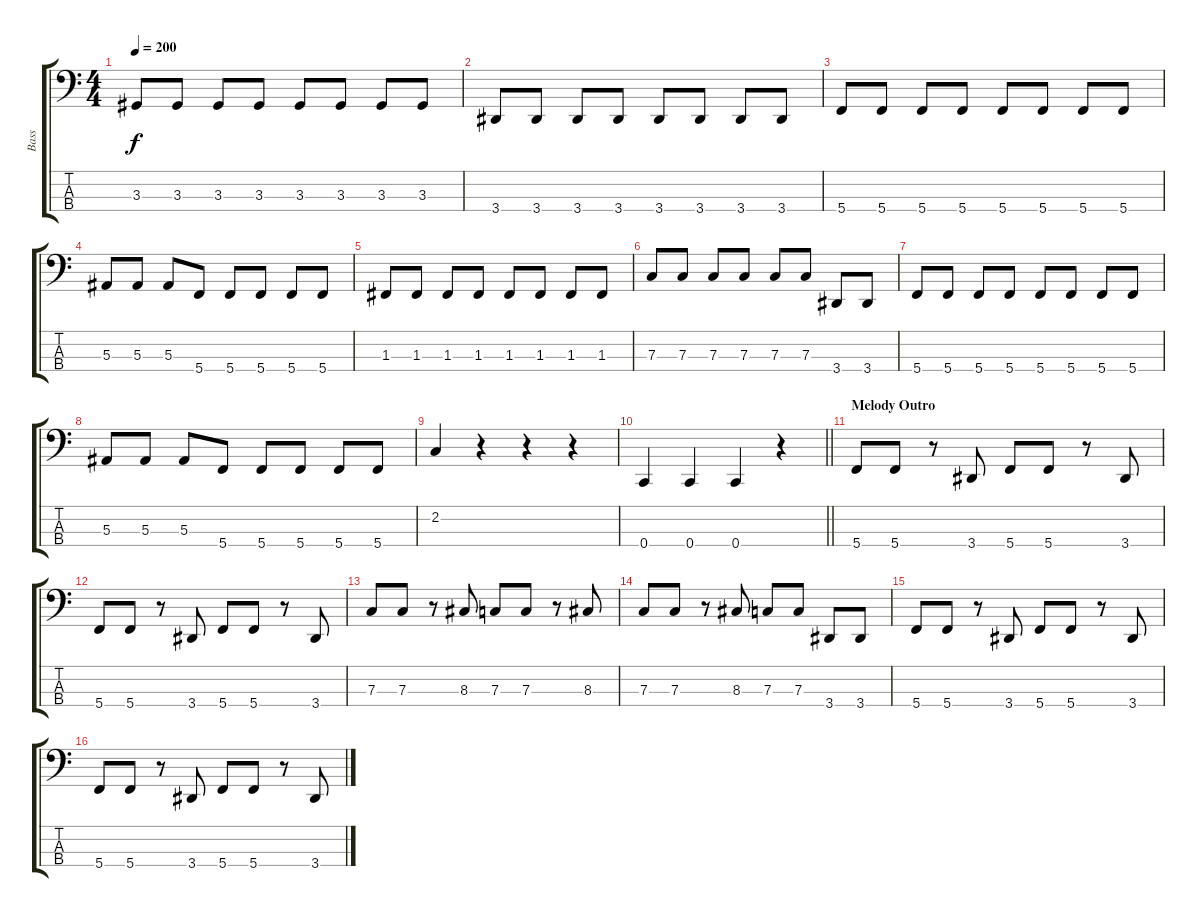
\track ("Bass" "Bass") {instrument electricbasspick}
\staff {score tabs}
\tuning (Eb2 Bb1 F1 C1) {hide}
\ts (4 4)
\tempo 200
\clef f4
\ks c
3.3.8{dy f} 3.3.8 3.3.8 3.3.8 3.3.8 3.3.8 3.3.8 3.3.8 |
3.4.8 3.4.8 3.4.8 3.4.8 3.4.8 3.4.8 3.4.8 3.4.8 |
5.4.8 5.4.8 5.4.8 5.4.8 5.4.8 5.4.8 5.4.8 5.4.8 |
5.3.8 5.3.8 5.3.8 5.4.8 5.4.8 5.4.8 5.4.8 5.4.8 |
1.3.8 1.3.8 1.3.8 1.3.8 1.3.8 1.3.8 1.3.8 1.3.8 |
7.3.8 7.3.8 7.3.8 7.3.8 7.3.8 7.3.8 3.4.8 3.4.8 |
5.4.8 5.4.8 5.4.8 5.4.8 5.4.8 5.4.8 5.4.8 5.4.8 |
5.3.8 5.3.8 5.3.8 5.4.8 5.4.8 5.4.8 5.4.8 5.4.8 |
2.2.4 r.4 r.4 r.4 |
\barLineRight lightlight
0.4.4 0.4.4 0.4.4 r.4 |
\section ("" "Melody Outro")
5.4.8 5.4.8 r.8 3.4.8 5.4.8 5.4.8 r.8 3.4.8 |
5.4.8 5.4.8 r.8 3.4.8 5.4.8 5.4.8 r.8 3.4.8 |
7.3.8 7.3.8 r.8 8.3.8 7.3.8 7.3.8 r.8 8.3.8 |
7.3.8 7.3.8 r.8 8.3.8 7.3.8 7.3.8 3.4.8 3.4.8 |
5.4.8 5.4.8 r.8 3.4.8 5.4.8 5.4.8 r.8 3.4.8 |
5.4.8 5.4.8 r.8 3.4.8 5.4.8 5.4.8 r.8 3.4.8
